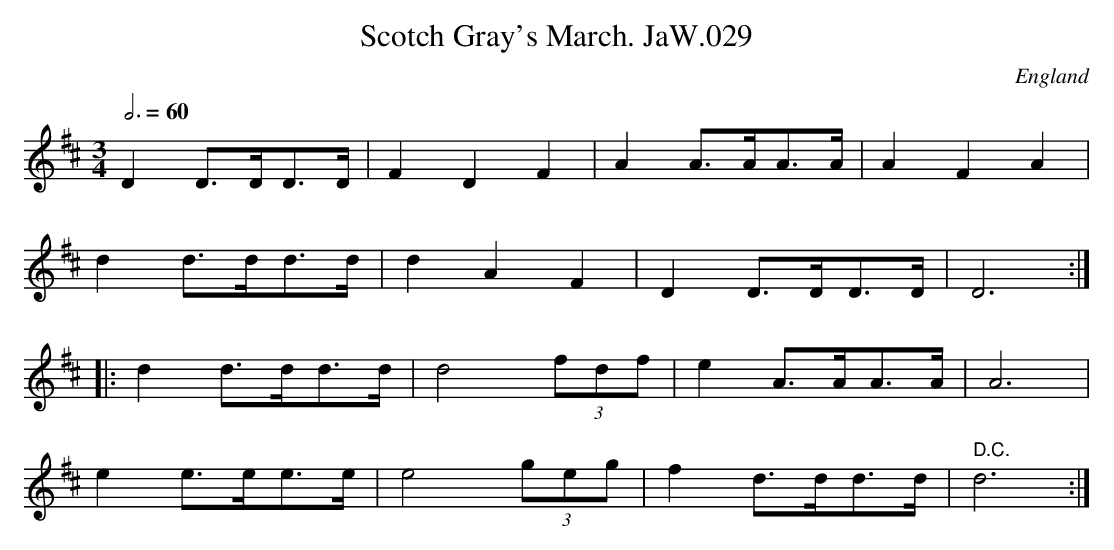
X:1
T:Scotch Gray's March. JaW.029
L:1/8
M:3/4
O:England
Q:3/4=60
K:D
D2D>DD>D|F2D2F2|A2A>AA>A|A2F2A2|!
d2d>dd>d|d2A2F2|D2D>DD>D|D6:|!
|:d2d>dd>d|d4 (3fdf |e2A>AA>A|A6|!
e2e>ee>e|e4 (3geg |f2d>dd>d|" D.C."d6:|
